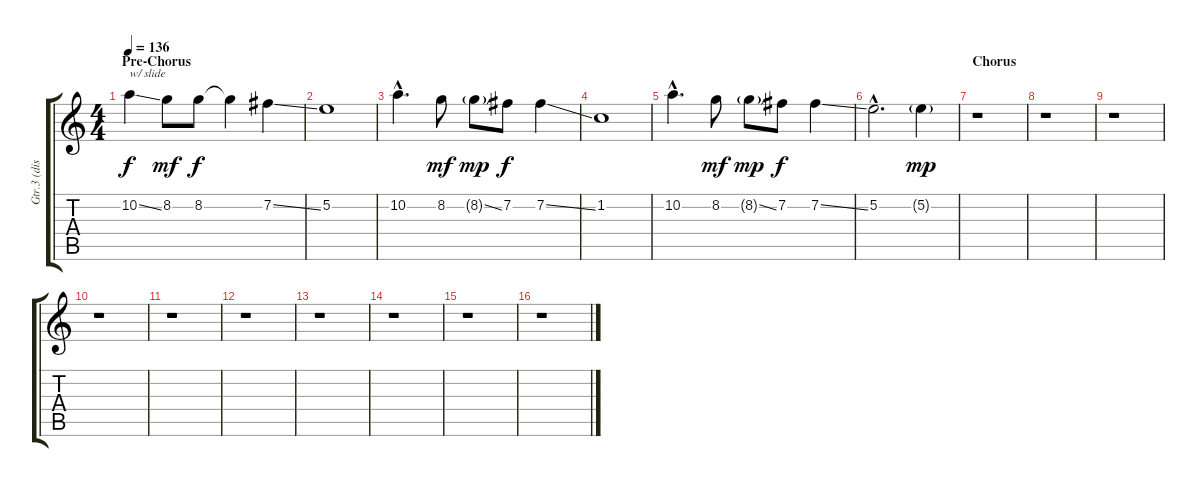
\track ("Gtr.3 (dist.)" "Gtr.3 (dis") {instrument distortionguitar}
\staff {score tabs}
\tuning (E4 B3 G3 D3 A2 E2) {hide}
\ts (4 4)
\section ("" "Pre-Chorus")
\tempo 136
\clef g2
\ks c
10.2{ss}.4{txt "w/ slide" dy f} 8.2.8{dy mf} 8.2.8{dy f} 8.2{t}.4 7.2{ss}.4 |
5.2.1 |
10.2{hac}.4{d} 8.2.8{dy mf} 8.2{ss g}.8{dy mp} 7.2.8{dy f} 7.2{ss}.4 |
1.2.1 |
10.2{hac}.4{d} 8.2.8{dy mf} 8.2{ss g}.8{dy mp} 7.2.8{dy f} 7.2{ss}.4 |
5.2{hac}.2{d} 5.2{g}.4{dy mp} |
\section ("" "Chorus")
r.1 |
r.1 |
r.1 |
r.1 |
r.1 |
r.1 |
r.1 |
r.1 |
r.1 |
r.1
